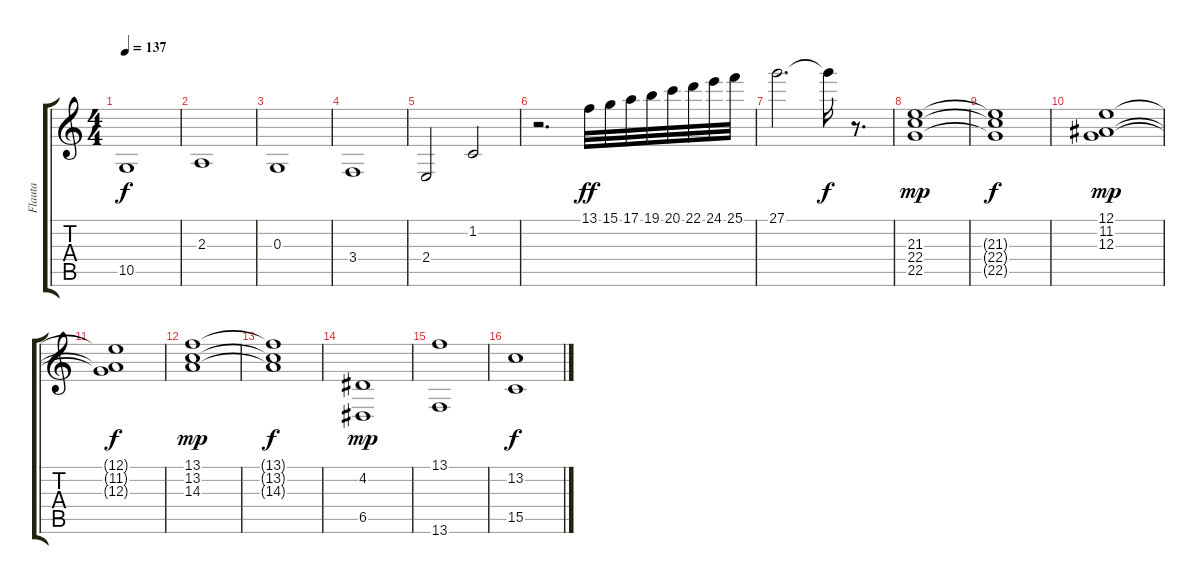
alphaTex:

\track ("Flauta" "Flauta") {instrument panflute}
\staff {score tabs}
\tuning (E4 B3 G3 D3 A2 E2) {hide}
\ts (4 4)
\tempo 137
\clef g2
\ks c
10.5{t}.1{dy f} |
2.3.1 |
0.3.1 |
3.4.1 |
2.4.2 1.2.2 |
r.2{d} 13.1.32{dy ff} 15.1.32 17.1.32 19.1.32 20.1.32 22.1.32 24.1.32 25.1.32 |
27.1.2{d} 27.1{t}.16{dy f} r.8{d} |
(21.3 22.4 22.5).1{dy mp} |
(21.3{t} 22.4{t} 22.5{t}).1{dy f} |
(12.1 11.2 12.3).1{dy mp} |
(12.1{t} 11.2{t} 12.3{t}).1{dy f} |
(13.1 13.2 14.3).1{dy mp} |
(13.1{t} 13.2{t} 14.3{t}).1{dy f} |
(4.2 6.5).1{dy mp} |
(13.1 13.6).1 |
(13.2 15.5).1{dy f}
